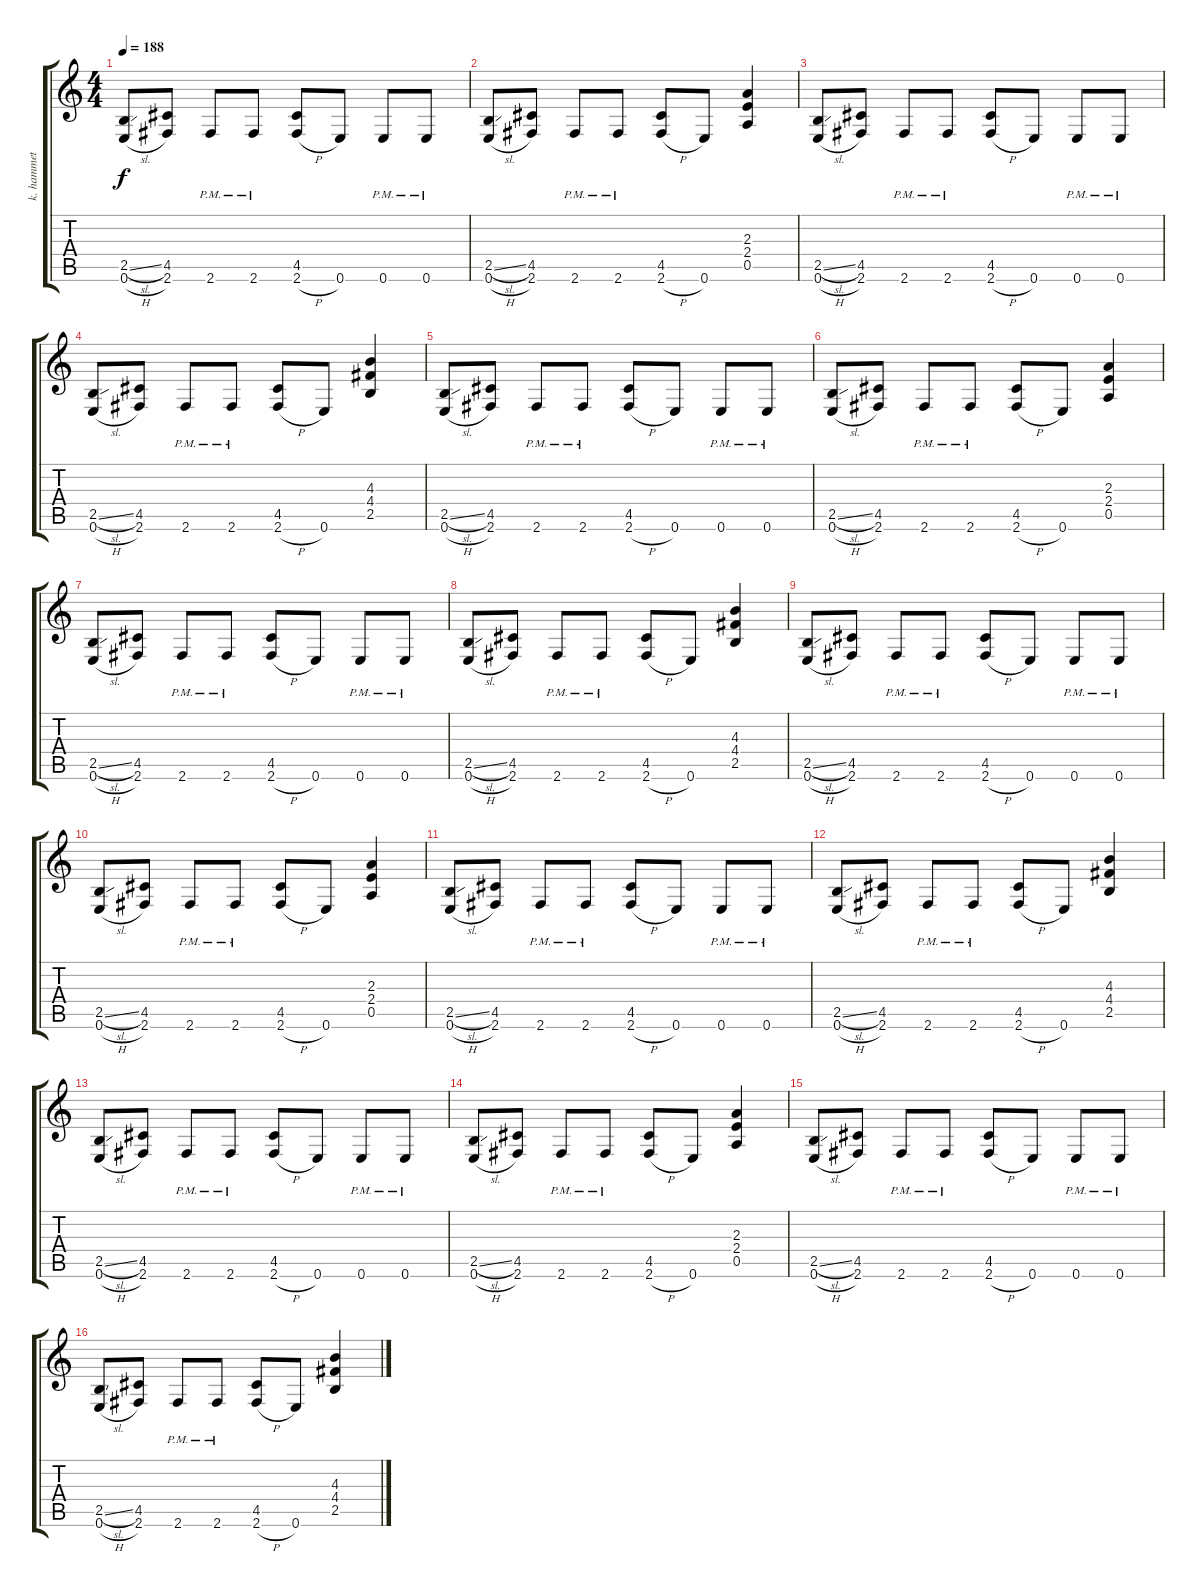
\track ("k. hammet - rhythm guitar" "k. hammet ") {instrument distortionguitar}
\staff {score tabs}
\tuning (E4 B3 G3 D3 A2 E2) {hide}
\ts (4 4)
\tempo 188
\clef g2
\ks c
(2.5{sl} 0.6{h}).8{dy f} (4.5 2.6).8 2.6{pm}.8 2.6{pm}.8 (4.5 2.6{h}).8 0.6.8 0.6{pm}.8 0.6{pm}.8 |
(2.5{sl} 0.6{h}).8 (4.5 2.6).8 2.6{pm}.8 2.6{pm}.8 (4.5 2.6{h}).8 0.6.8 (2.3 2.4 0.5).4 |
(2.5{sl} 0.6{h}).8 (4.5 2.6).8 2.6{pm}.8 2.6{pm}.8 (4.5 2.6{h}).8 0.6.8 0.6{pm}.8 0.6{pm}.8 |
(2.5{sl} 0.6{h}).8 (4.5 2.6).8 2.6{pm}.8 2.6{pm}.8 (4.5 2.6{h}).8 0.6.8 (4.3 4.4 2.5).4 |
(2.5{sl} 0.6{h}).8 (4.5 2.6).8 2.6{pm}.8 2.6{pm}.8 (4.5 2.6{h}).8 0.6.8 0.6{pm}.8 0.6{pm}.8 |
(2.5{sl} 0.6{h}).8 (4.5 2.6).8 2.6{pm}.8 2.6{pm}.8 (4.5 2.6{h}).8 0.6.8 (2.3 2.4 0.5).4 |
(2.5{sl} 0.6{h}).8 (4.5 2.6).8 2.6{pm}.8 2.6{pm}.8 (4.5 2.6{h}).8 0.6.8 0.6{pm}.8 0.6{pm}.8 |
(2.5{sl} 0.6{h}).8 (4.5 2.6).8 2.6{pm}.8 2.6{pm}.8 (4.5 2.6{h}).8 0.6.8 (4.3 4.4 2.5).4 |
(2.5{sl} 0.6{h}).8 (4.5 2.6).8 2.6{pm}.8 2.6{pm}.8 (4.5 2.6{h}).8 0.6.8 0.6{pm}.8 0.6{pm}.8 |
(2.5{sl} 0.6{h}).8 (4.5 2.6).8 2.6{pm}.8 2.6{pm}.8 (4.5 2.6{h}).8 0.6.8 (2.3 2.4 0.5).4 |
(2.5{sl} 0.6{h}).8 (4.5 2.6).8 2.6{pm}.8 2.6{pm}.8 (4.5 2.6{h}).8 0.6.8 0.6{pm}.8 0.6{pm}.8 |
(2.5{sl} 0.6{h}).8 (4.5 2.6).8 2.6{pm}.8 2.6{pm}.8 (4.5 2.6{h}).8 0.6.8 (4.3 4.4 2.5).4 |
(2.5{sl} 0.6{h}).8 (4.5 2.6).8 2.6{pm}.8 2.6{pm}.8 (4.5 2.6{h}).8 0.6.8 0.6{pm}.8 0.6{pm}.8 |
(2.5{sl} 0.6{h}).8 (4.5 2.6).8 2.6{pm}.8 2.6{pm}.8 (4.5 2.6{h}).8 0.6.8 (2.3 2.4 0.5).4 |
(2.5{sl} 0.6{h}).8 (4.5 2.6).8 2.6{pm}.8 2.6{pm}.8 (4.5 2.6{h}).8 0.6.8 0.6{pm}.8 0.6{pm}.8 |
(2.5{sl} 0.6{h}).8 (4.5 2.6).8 2.6{pm}.8 2.6{pm}.8 (4.5 2.6{h}).8 0.6.8 (4.3 4.4 2.5).4
